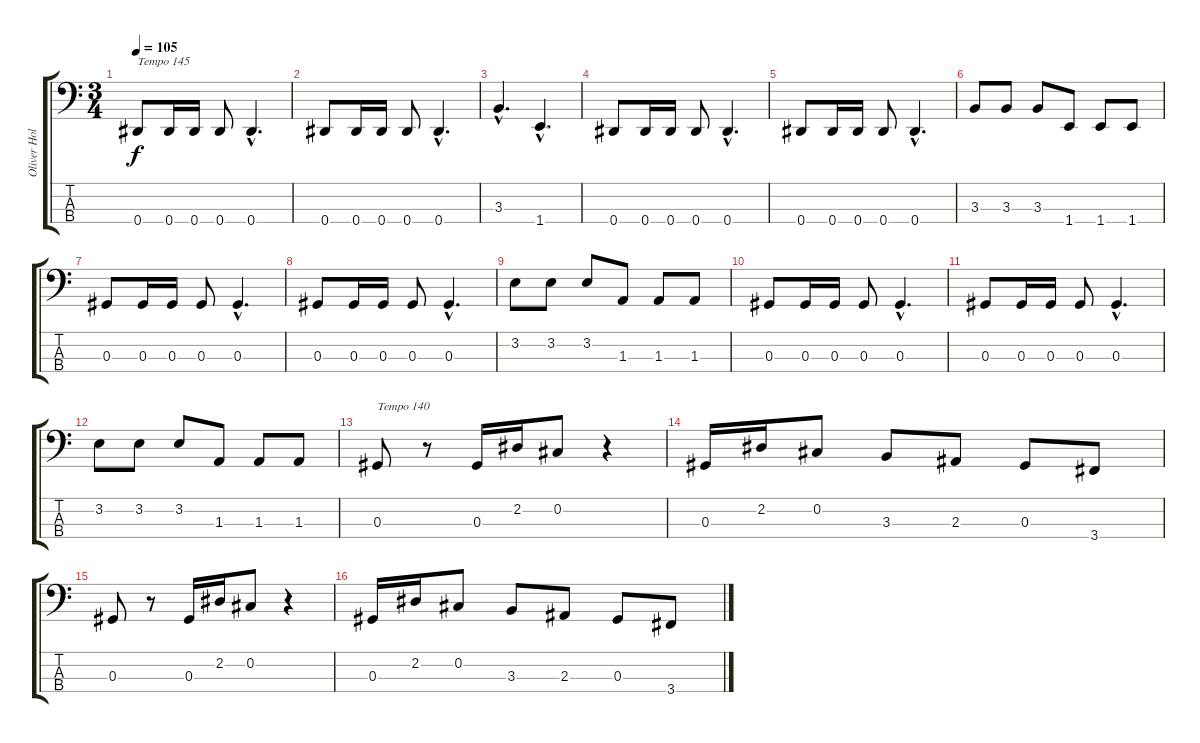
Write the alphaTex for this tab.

\track ("Oliver Holzwarth" "Oliver Hol") {instrument electricbassfinger}
\staff {score tabs}
\tuning (Gb2 Db2 Ab1 Eb1) {hide}
\ts (3 4)
\tempo 105
\clef f4
\ks c
0.4.8{txt "Tempo 145" dy f instrument electricbassfinger} 0.4.16 0.4.16 0.4.8 0.4{hac}.4{d} |
0.4.8 0.4.16 0.4.16 0.4.8 0.4{hac}.4{d} |
3.3{hac}.4{d} 1.4{hac}.4{d} |
0.4.8 0.4.16 0.4.16 0.4.8 0.4{hac}.4{d} |
0.4.8 0.4.16 0.4.16 0.4.8 0.4{hac}.4{d} |
3.3.8 3.3.8 3.3.8 1.4.8 1.4.8 1.4.8 |
0.3.8 0.3.16 0.3.16 0.3.8 0.3{hac}.4{d} |
0.3.8 0.3.16 0.3.16 0.3.8 0.3{hac}.4{d} |
3.2.8 3.2.8 3.2.8 1.3.8 1.3.8 1.3.8 |
0.3.8 0.3.16 0.3.16 0.3.8 0.3{hac}.4{d} |
0.3.8 0.3.16 0.3.16 0.3.8 0.3{hac}.4{d} |
3.2.8 3.2.8 3.2.8 1.3.8 1.3.8 1.3.8 |
0.3.8{txt "Tempo 140"} r.8 0.3.16 2.2.16 0.2.8 r.4 |
0.3.16 2.2.16 0.2.8 3.3.8 2.3.8 0.3.8 3.4.8 |
0.3.8 r.8 0.3.16 2.2.16 0.2.8 r.4 |
0.3.16 2.2.16 0.2.8 3.3.8 2.3.8 0.3.8 3.4.8
